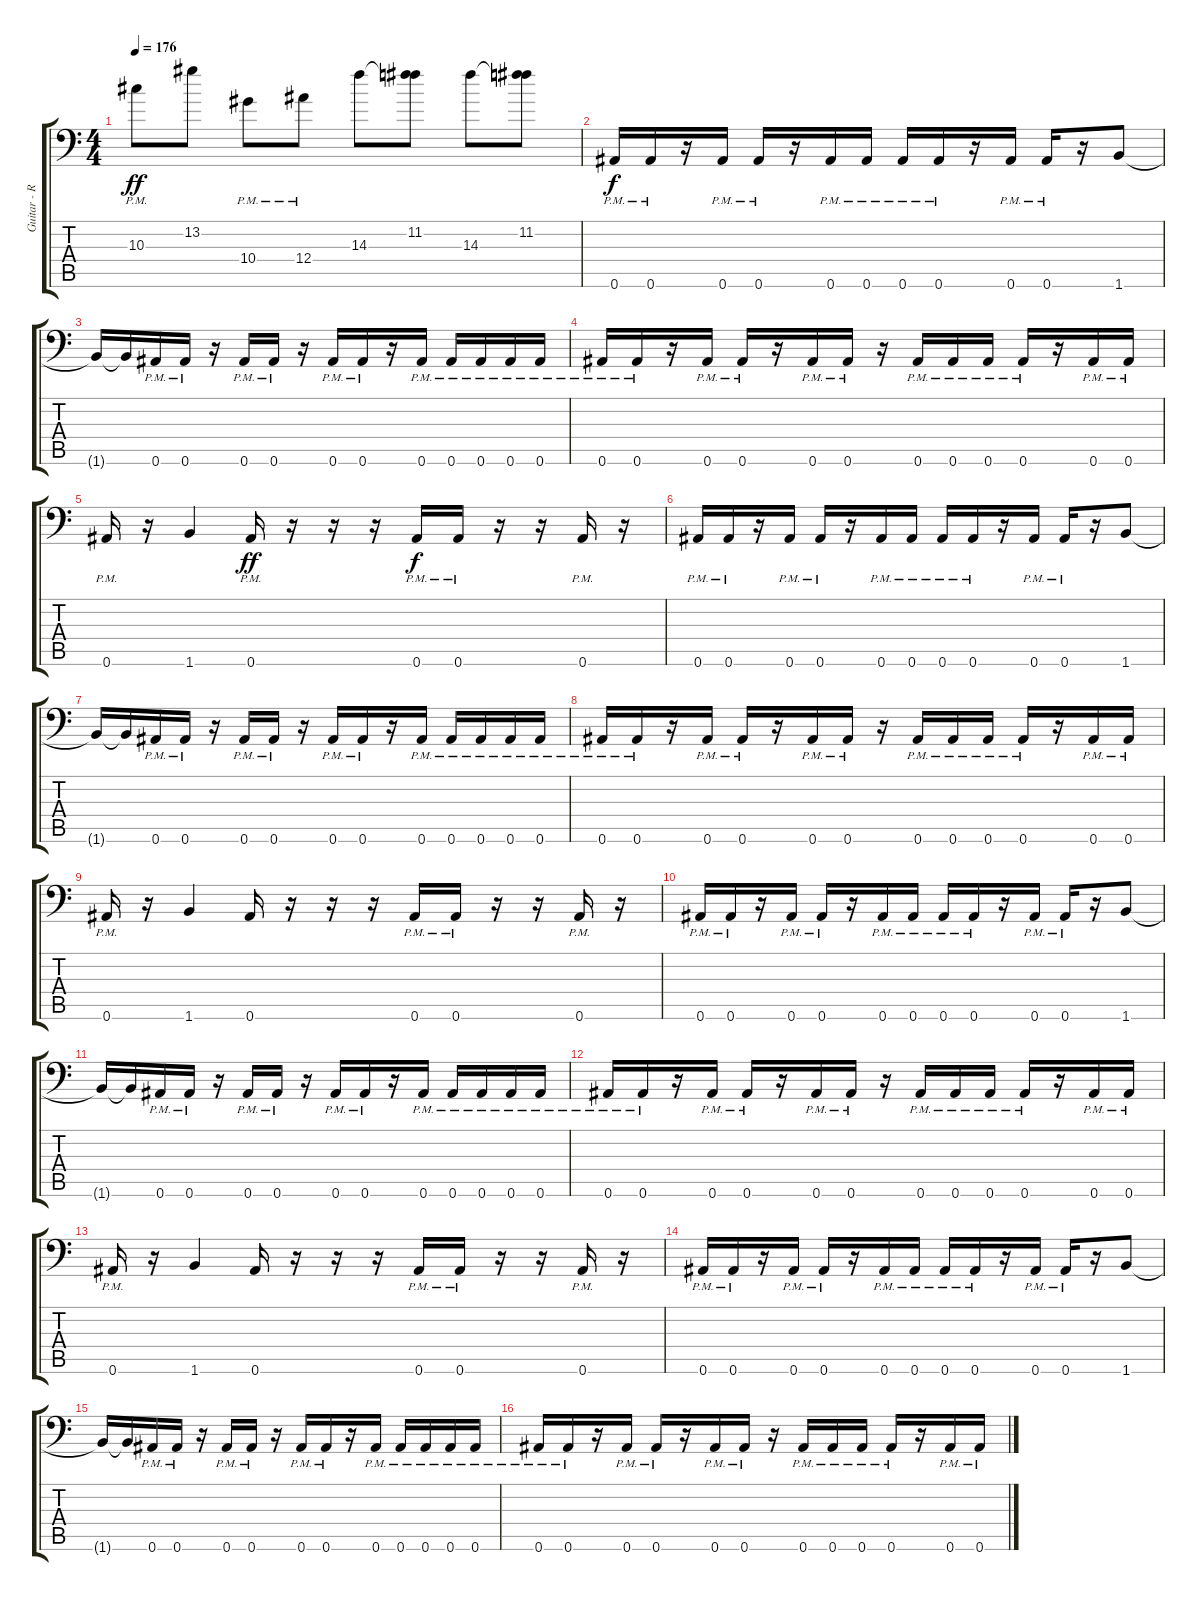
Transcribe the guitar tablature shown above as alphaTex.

\track ("Guitar - Right" "Guitar - R") {instrument distortionguitar}
\staff {score tabs}
\tuning (C4 G3 Eb3 Bb2 F2 Bb1) {hide}
\ts (4 4)
\tempo 176
\clef f4
\ks c
10.3{pm}.8{dy ff} 13.2.8 10.4{pm}.8 12.4{pm}.8 14.3.8 (11.2 14.3{t}).8 14.3.8 (11.2 14.3{t}).8 |
0.6{pm}.16{dy f} 0.6{pm}.16 r.16 0.6{pm}.16 0.6{pm}.16 r.16 0.6{pm}.16 0.6{pm}.16 0.6{pm}.16 0.6{pm}.16 r.16 0.6{pm}.16 0.6{pm}.16 r.16 1.6.8 |
1.6{t}.16 1.6{t}.16 0.6{pm}.16 0.6{pm}.16 r.16 0.6{pm}.16 0.6{pm}.16 r.16 0.6{pm}.16 0.6{pm}.16 r.16 0.6{pm}.16 0.6{pm}.16 0.6{pm}.16 0.6{pm}.16 0.6{pm}.16 |
0.6{pm}.16 0.6{pm}.16 r.16 0.6{pm}.16 0.6{pm}.16 r.16 0.6{pm}.16 0.6{pm}.16 r.16 0.6{pm}.16 0.6{pm}.16 0.6{pm}.16 0.6{pm}.16 r.16 0.6{pm}.16 0.6{pm}.16 |
0.6{pm}.16 r.16 1.6.4 0.6{pm}.16{dy ff} r.16 r.16 r.16 0.6{pm}.16{dy f} 0.6{pm}.16 r.16 r.16 0.6{pm}.16 r.16 |
0.6{pm}.16 0.6{pm}.16 r.16 0.6{pm}.16 0.6{pm}.16 r.16 0.6{pm}.16 0.6{pm}.16 0.6{pm}.16 0.6{pm}.16 r.16 0.6{pm}.16 0.6{pm}.16 r.16 1.6.8 |
1.6{t}.16 1.6{t}.16 0.6{pm}.16 0.6{pm}.16 r.16 0.6{pm}.16 0.6{pm}.16 r.16 0.6{pm}.16 0.6{pm}.16 r.16 0.6{pm}.16 0.6{pm}.16 0.6{pm}.16 0.6{pm}.16 0.6{pm}.16 |
0.6{pm}.16 0.6{pm}.16 r.16 0.6{pm}.16 0.6{pm}.16 r.16 0.6{pm}.16 0.6{pm}.16 r.16 0.6{pm}.16 0.6{pm}.16 0.6{pm}.16 0.6{pm}.16 r.16 0.6{pm}.16 0.6{pm}.16 |
0.6{pm}.16 r.16 1.6.4 0.6.16 r.16 r.16 r.16 0.6{pm}.16 0.6{pm}.16 r.16 r.16 0.6{pm}.16 r.16 |
0.6{pm}.16 0.6{pm}.16 r.16 0.6{pm}.16 0.6{pm}.16 r.16 0.6{pm}.16 0.6{pm}.16 0.6{pm}.16 0.6{pm}.16 r.16 0.6{pm}.16 0.6{pm}.16 r.16 1.6.8 |
1.6{t}.16 1.6{t}.16 0.6{pm}.16 0.6{pm}.16 r.16 0.6{pm}.16 0.6{pm}.16 r.16 0.6{pm}.16 0.6{pm}.16 r.16 0.6{pm}.16 0.6{pm}.16 0.6{pm}.16 0.6{pm}.16 0.6{pm}.16 |
0.6{pm}.16 0.6{pm}.16 r.16 0.6{pm}.16 0.6{pm}.16 r.16 0.6{pm}.16 0.6{pm}.16 r.16 0.6{pm}.16 0.6{pm}.16 0.6{pm}.16 0.6{pm}.16 r.16 0.6{pm}.16 0.6{pm}.16 |
0.6{pm}.16 r.16 1.6.4 0.6.16 r.16 r.16 r.16 0.6{pm}.16 0.6{pm}.16 r.16 r.16 0.6{pm}.16 r.16 |
0.6{pm}.16 0.6{pm}.16 r.16 0.6{pm}.16 0.6{pm}.16 r.16 0.6{pm}.16 0.6{pm}.16 0.6{pm}.16 0.6{pm}.16 r.16 0.6{pm}.16 0.6{pm}.16 r.16 1.6.8 |
1.6{t}.16 1.6{t}.16 0.6{pm}.16 0.6{pm}.16 r.16 0.6{pm}.16 0.6{pm}.16 r.16 0.6{pm}.16 0.6{pm}.16 r.16 0.6{pm}.16 0.6{pm}.16 0.6{pm}.16 0.6{pm}.16 0.6{pm}.16 |
0.6{pm}.16 0.6{pm}.16 r.16 0.6{pm}.16 0.6{pm}.16 r.16 0.6{pm}.16 0.6{pm}.16 r.16 0.6{pm}.16 0.6{pm}.16 0.6{pm}.16 0.6{pm}.16 r.16 0.6{pm}.16 0.6{pm}.16
